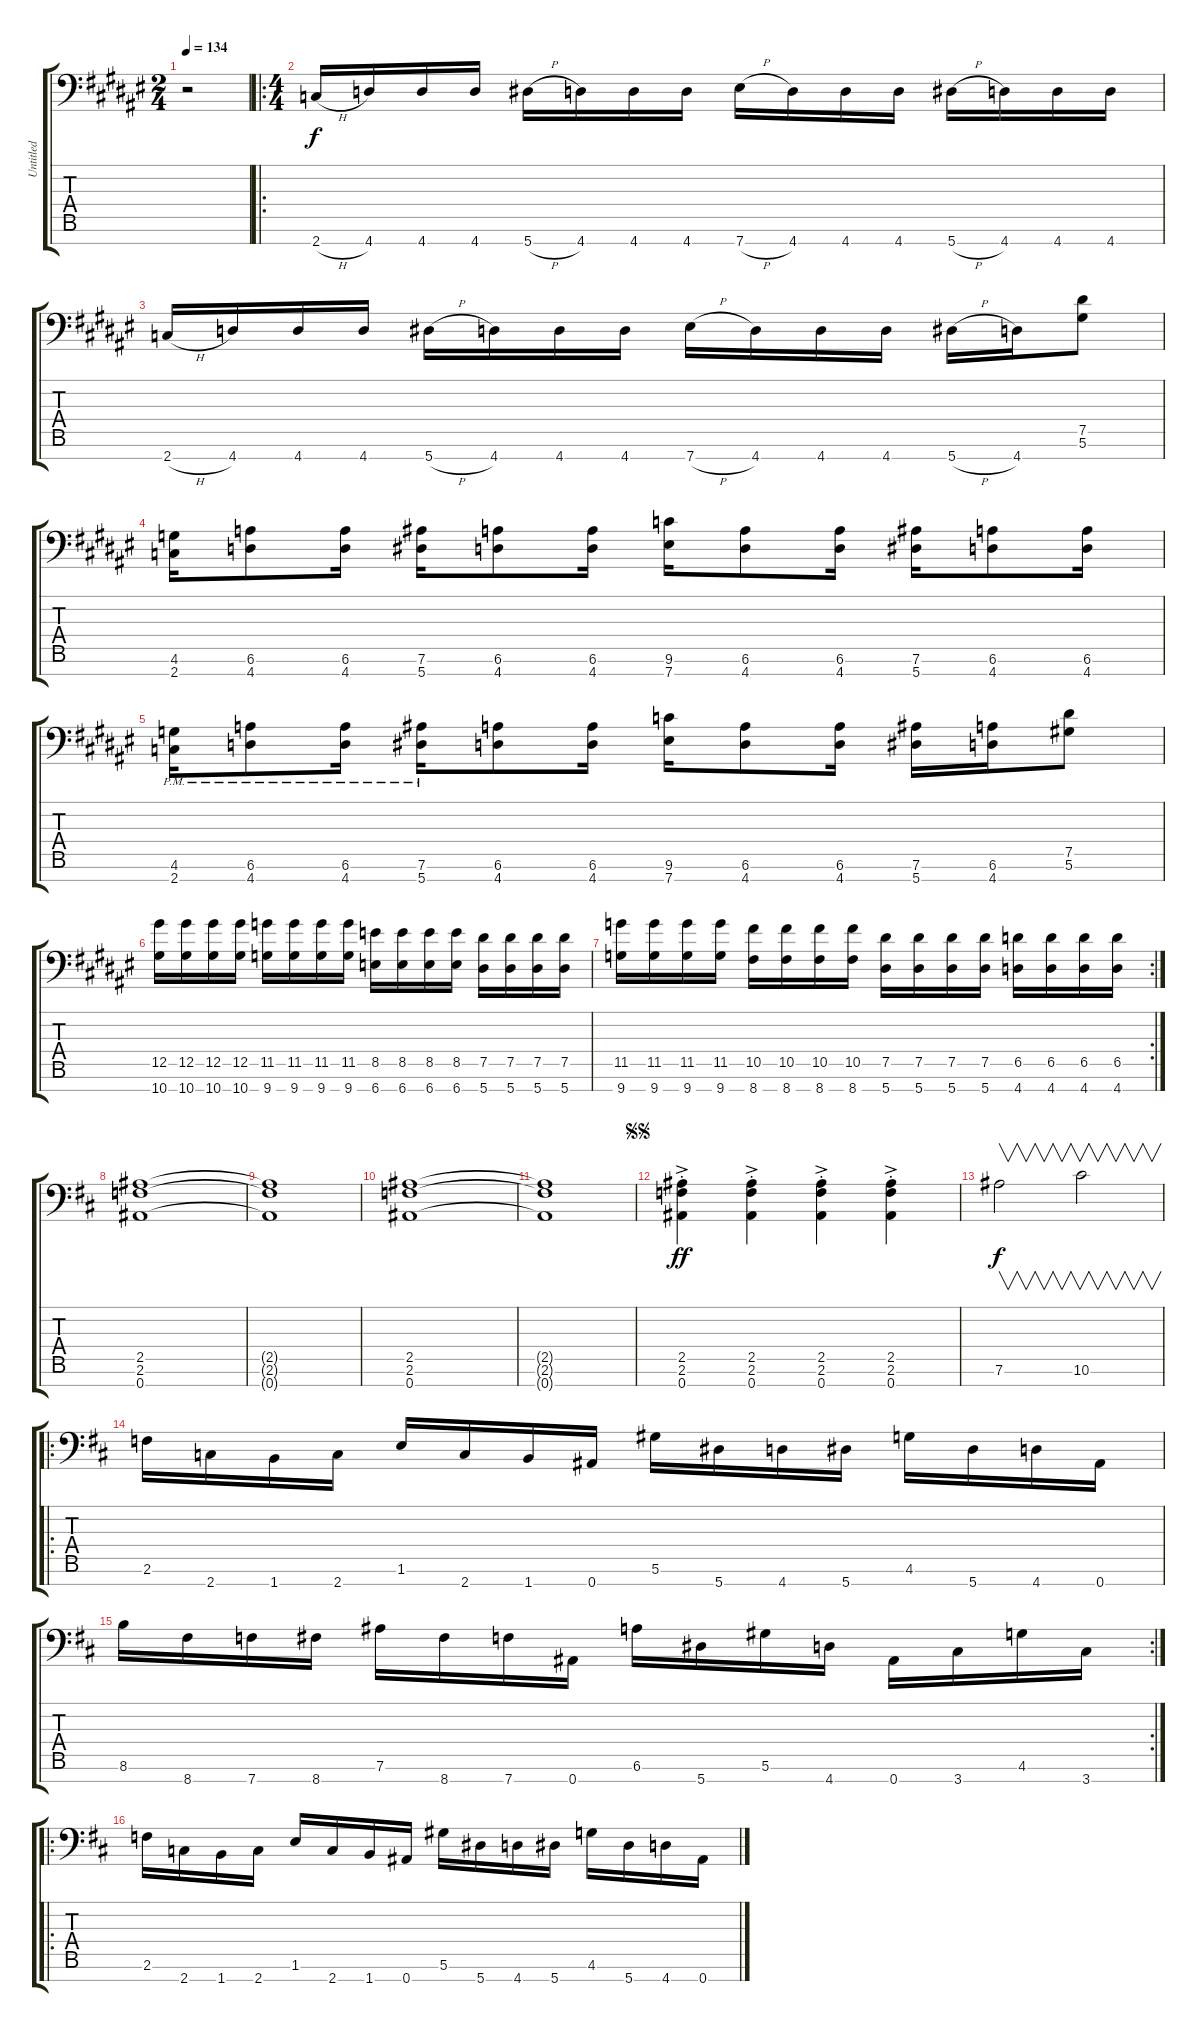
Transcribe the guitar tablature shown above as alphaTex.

\track ("Untitled" "Untitled") {instrument distortionguitar}
\staff {score tabs}
\tuning (Eb4 Bb3 Gb3 Db3 Ab2 Eb2 Bb1) {hide}
\ts (2 4)
\tempo 134
\clef f4
\ks f#
r.2{dy f instrument distortionguitar} |
\ro
\ts (4 4)
2.7{h}.16 4.7.16 4.7.16 4.7.16 5.7{h}.16 4.7.16 4.7.16 4.7.16 7.7{h}.16 4.7.16 4.7.16 4.7.16 5.7{h}.16 4.7.16 4.7.16 4.7.16 |
2.7{h}.16 4.7.16 4.7.16 4.7.16 5.7{h}.16 4.7.16 4.7.16 4.7.16 7.7{h}.16 4.7.16 4.7.16 4.7.16 5.7{h}.16 4.7.16 (7.5 5.6).8 |
(4.6 2.7).16 (6.6 4.7).8 (6.6 4.7).16 (7.6 5.7).16 (6.6 4.7).8 (6.6 4.7).16 (9.6 7.7).16 (6.6 4.7).8 (6.6 4.7).16 (7.6 5.7).16 (6.6 4.7).8 (6.6 4.7).16 |
(4.6{pm} 2.7{pm}).16 (6.6{pm} 4.7{pm}).8 (6.6{pm} 4.7{pm}).16 (7.6{pm} 5.7{pm}).16 (6.6 4.7).8 (6.6 4.7).16 (9.6 7.7).16 (6.6 4.7).8 (6.6 4.7).16 (7.6 5.7).16 (6.6 4.7).16 (7.5 5.6).8 |
(12.5 10.7).16 (12.5 10.7).16 (12.5 10.7).16 (12.5 10.7).16 (11.5 9.7).16 (11.5 9.7).16 (11.5 9.7).16 (11.5 9.7).16 (8.5 6.7).16 (8.5 6.7).16 (8.5 6.7).16 (8.5 6.7).16 (7.5 5.7).16 (7.5 5.7).16 (7.5 5.7).16 (7.5 5.7).16 |
\rc 2
(11.5 9.7).16 (11.5 9.7).16 (11.5 9.7).16 (11.5 9.7).16 (10.5 8.7).16 (10.5 8.7).16 (10.5 8.7).16 (10.5 8.7).16 (7.5 5.7).16 (7.5 5.7).16 (7.5 5.7).16 (7.5 5.7).16 (6.5 4.7).16 (6.5 4.7).16 (6.5 4.7).16 (6.5 4.7).16 |
\ks d
(2.5 2.6 0.7).1 |
(2.5{t} 2.6{t} 0.7{t}).1 |
(2.5 2.6 0.7).1 |
(2.5{t} 2.6{t} 0.7{t}).1 |
\jump segnosegno
(2.5{ac st} 2.6{ac st} 0.7{ac st}).4{dy ff} (2.5{ac st} 2.6{ac st} 0.7{ac st}).4 (2.5{ac st} 2.6{ac st} 0.7{ac st}).4 (2.5{ac st} 2.6{ac st} 0.7{ac st}).4 |
7.6.2{v dy f} 10.6.2{v} |
\ro
2.6.16 2.7.16 1.7.16 2.7.16 1.6.16 2.7.16 1.7.16 0.7.16 5.6.16 5.7.16 4.7.16 5.7.16 4.6.16 5.7.16 4.7.16 0.7.16 |
\rc 2
8.6.16 8.7.16 7.7.16 8.7.16 7.6.16 8.7.16 7.7.16 0.7.16 6.6.16 5.7.16 5.6.16 4.7.16 0.7.16 3.7.16 4.6.16 3.7.16 |
\ro
2.6.16 2.7.16 1.7.16 2.7.16 1.6.16 2.7.16 1.7.16 0.7.16 5.6.16 5.7.16 4.7.16 5.7.16 4.6.16 5.7.16 4.7.16 0.7.16
